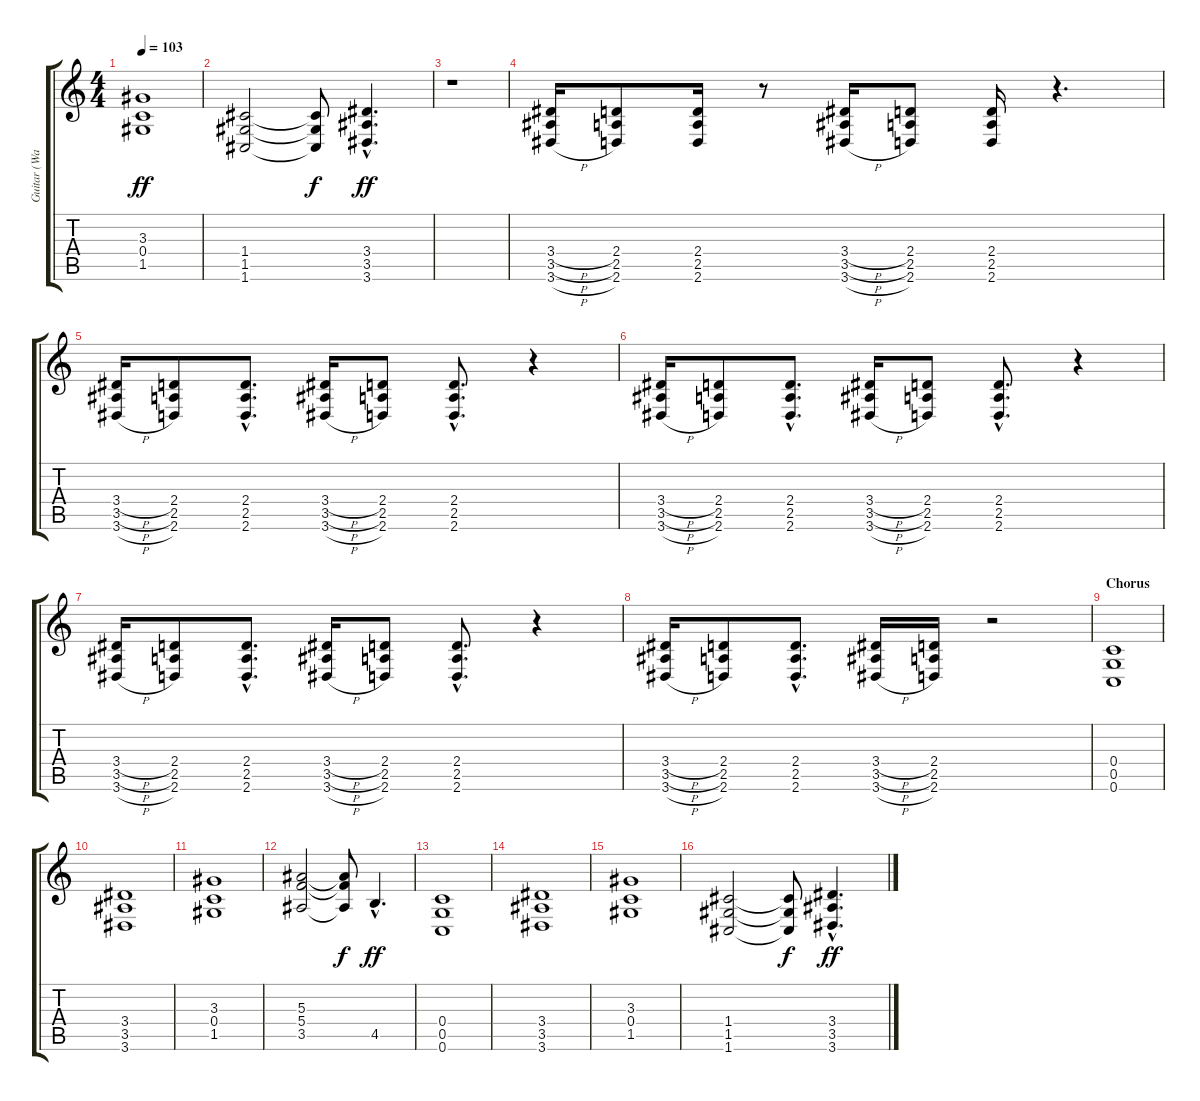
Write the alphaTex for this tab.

\track ("Guitar (Wayne Static)" "Guitar (Wa") {instrument distortionguitar}
\staff {score tabs}
\tuning (D4 A3 F3 C3 G2 C2) {hide}
\ts (4 4)
\tempo 103
\clef g2
\ks c
(3.3 0.4 1.5).1{dy ff} |
(1.4 1.5 1.6).2 (1.4{t} 1.5{t} 1.6{t}).8{dy f} (3.4{hac} 3.5{hac} 3.6{hac}).4{d dy ff} |
r.1 |
(3.4{h} 3.5{h} 3.6{h}).16 (2.4 2.5 2.6).8 (2.4 2.5 2.6).16 r.8 (3.4{h} 3.5{h} 3.6{h}).16 (2.4 2.5 2.6).8 (2.4 2.5 2.6).16 r.4{d} |
(3.4{h} 3.5{h} 3.6{h}).16 (2.4 2.5 2.6).8 (2.4{hac} 2.5{hac} 2.6{hac}).8{d} (3.4{h} 3.5{h} 3.6{h}).16 (2.4 2.5 2.6).8 (2.4{hac} 2.5{hac} 2.6{hac}).8{d} r.4 |
(3.4{h} 3.5{h} 3.6{h}).16 (2.4 2.5 2.6).8 (2.4{hac} 2.5{hac} 2.6{hac}).8{d} (3.4{h} 3.5{h} 3.6{h}).16 (2.4 2.5 2.6).8 (2.4{hac} 2.5{hac} 2.6{hac}).8{d} r.4 |
(3.4{h} 3.5{h} 3.6{h}).16 (2.4 2.5 2.6).8 (2.4{hac} 2.5{hac} 2.6{hac}).8{d} (3.4{h} 3.5{h} 3.6{h}).16 (2.4 2.5 2.6).8 (2.4{hac} 2.5{hac} 2.6{hac}).8{d} r.4 |
(3.4{h} 3.5{h} 3.6{h}).16 (2.4 2.5 2.6).8 (2.4{hac} 2.5{hac} 2.6{hac}).8{d} (3.4{h} 3.5{h} 3.6{h}).16 (2.4 2.5 2.6).16 r.2 |
\section ("" "Chorus")
(0.4 0.5 0.6).1 |
(3.4 3.5 3.6).1 |
(3.3 0.4 1.5).1 |
(5.3 5.4 3.5).2 (5.3{t} 5.4{t} 3.5{t}).8{dy f} 4.5{hac}.4{d dy ff} |
(0.4 0.5 0.6).1 |
(3.4 3.5 3.6).1 |
(3.3 0.4 1.5).1 |
(1.4 1.5 1.6).2 (1.4{t} 1.5{t} 1.6{t}).8{dy f} (3.4{hac} 3.5{hac} 3.6{hac}).4{d dy ff}
